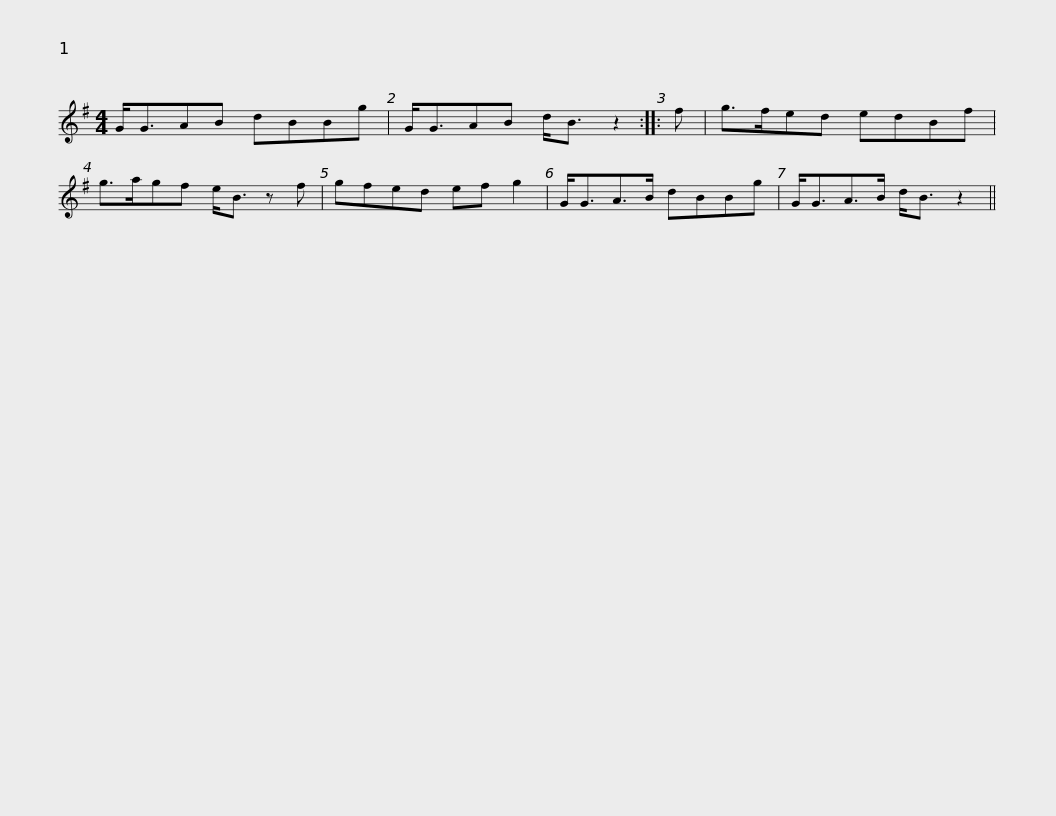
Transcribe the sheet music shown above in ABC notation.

X:1
L:1/8
M:4/4
I:linebreak $
K:G
V:1 treble
V:1
 G<GAB dBBg | G<GAB d<B z2 :: f | g>fed edBf | g>agf e<B z f | %5
 gfed ef g2 |$ G<GA>B dBBg | G<GA>B d<B z2 || %8
